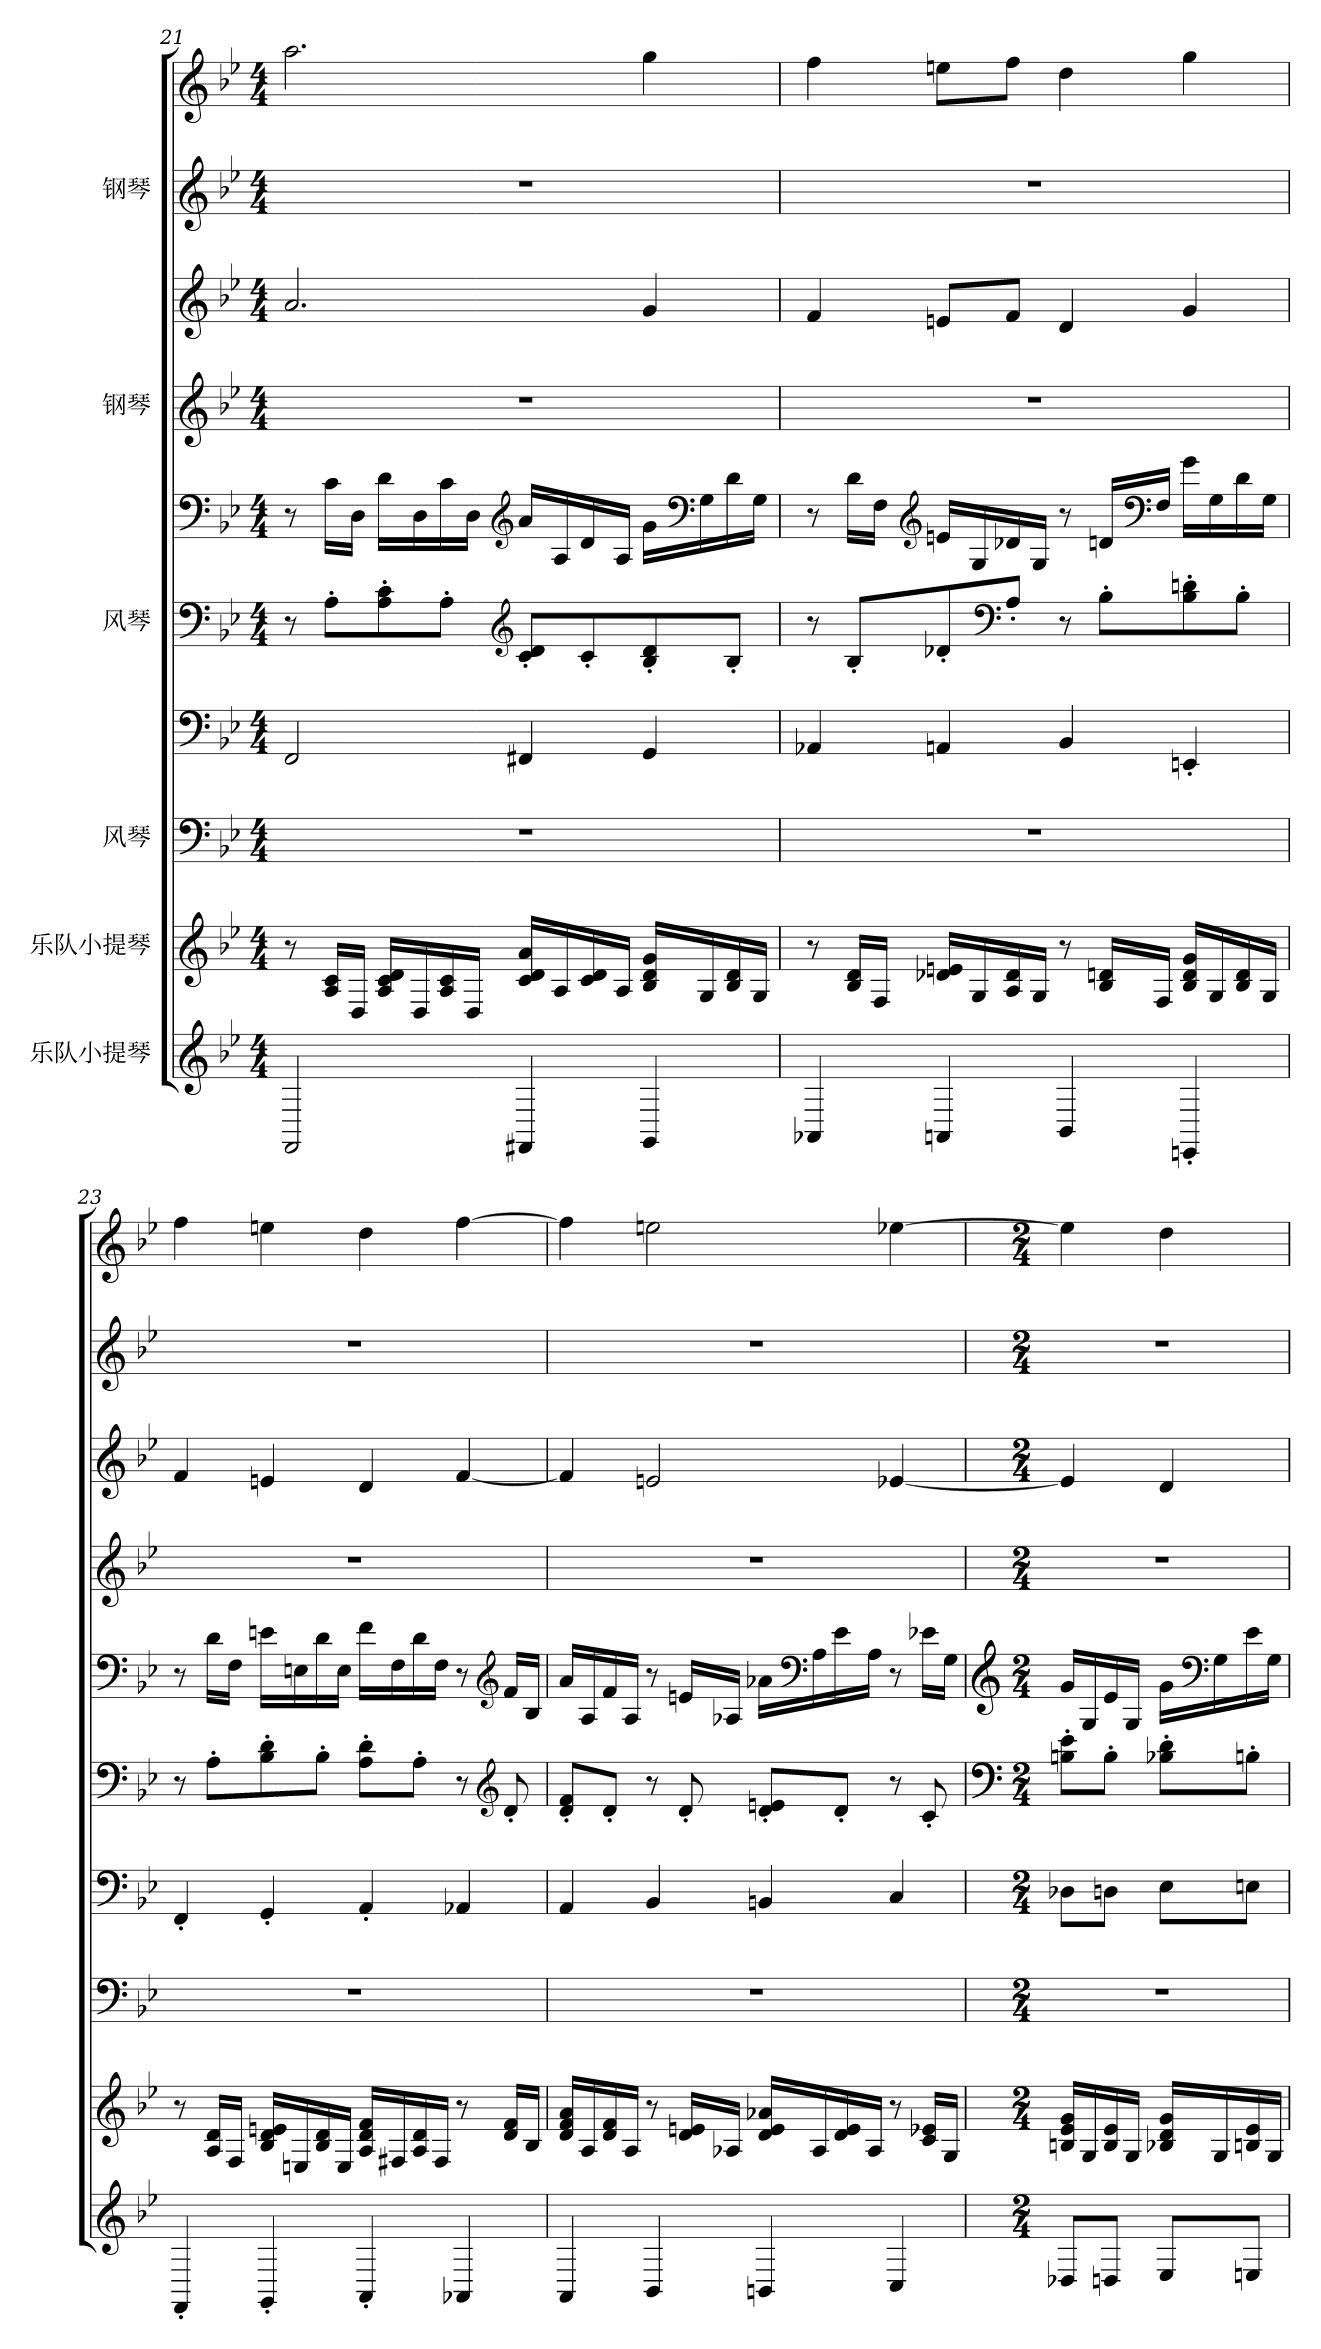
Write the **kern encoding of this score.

**kern	**kern	**kern	**kern	**kern	**kern	**kern	**kern	**kern	**kern
*part6	*part5	*part4	*part4	*part3	*part3	*part2	*part2	*part1	*part1
*staff10	*staff9	*staff8	*staff7	*staff6	*staff5	*staff4	*staff3	*staff2	*staff1
*I"乐队小提琴	*I"乐队小提琴	*I"风琴	*	*I"风琴	*	*I"钢琴	*	*I"钢琴	*
!!LO:PB:g=z
*clefG2	*clefG2	*clefF4	*clefF4	*clefF4	*clefF4	*clefG2	*clefG2	*clefG2	*clefG2
*k[b-e-]	*k[b-e-]	*k[b-e-]	*k[b-e-]	*k[b-e-]	*k[b-e-]	*k[b-e-]	*k[b-e-]	*k[b-e-]	*k[b-e-]
*M4/4	*M4/4	*M4/4	*M4/4	*M4/4	*M4/4	*M4/4	*M4/4	*M4/4	*M4/4
=21	=21	=21	=21	=21	=21	=21	=21	=21	=21
2FF/	8r	1r	2FF/	8r	8r	1r	2.a/	1r	2.aa\
.	16A/ 16c/LL	.	.	8A'\L	16c\LL	.	.	.	.
.	16D/JJ	.	.	.	16D\JJ	.	.	.	.
.	16A/ 16c/ 16d/LL	.	.	8A\' 8c\'	16d\LL	.	.	.	.
.	16D/	.	.	.	16D\	.	.	.	.
.	16A/ 16c/	.	.	8A'\J	16c\	.	.	.	.
.	16D/JJ	.	.	.	16D\JJ	.	.	.	.
*	*	*	*	*clefG2	*clefG2	*	*	*	*
4FF#X/	16c/ 16d/ 16a/LL	.	4FF#X/	8c/' 8d/'L	16a/LL	.	.	.	.
.	16A/	.	.	.	16A/	.	.	.	.
.	16c/ 16d/	.	.	8c'/	16d/	.	.	.	.
.	16A/JJ	.	.	.	16A/JJ	.	.	.	.
4GG/	16B-/ 16d/ 16g/LL	.	4GG/	8B-/' 8d/'	16g\LL	.	4g/	.	4gg\
*	*	*	*	*	*clefF4	*	*	*	*
.	16G/	.	.	.	16G\	.	.	.	.
.	16B-/ 16d/	.	.	8B-'/J	16d\	.	.	.	.
.	16G/JJ	.	.	.	16G\JJ	.	.	.	.
!!LO:PB:g=z
=22	=22	=22	=22	=22	=22	=22	=22	=22	=22
4AA-X/	8r	1r	4AA-X/	8r	8r	1r	4f/	1r	4ff\
.	16B-/ 16d/LL	.	.	8B-'/L	16d\LL	.	.	.	.
.	16F/JJ	.	.	.	16F\JJ	.	.	.	.
*	*	*	*	*	*clefG2	*	*	*	*
4AAn/	16d-X/ 16en/LL	.	4AAn/	8d-X'/	16en/LL	.	8en/L	.	8een\L
.	16G/	.	.	.	16G/	.	.	.	.
*	*	*	*	*clefF4	*	*	*	*	*
.	16A/ 16d-/	.	.	8A'/J	16d-X/	.	8f/J	.	8ff\J
.	16G/JJ	.	.	.	16G/JJ	.	.	.	.
4BB-/	8r	.	4BB-/	8r	8r	.	4d/	.	4dd\
.	16B-/ 16dn/LL	.	.	8B-'\L	16dn/LL	.	.	.	.
*	*	*	*	*	*clefF4	*	*	*	*
.	16F/JJ	.	.	.	16F/JJ	.	.	.	.
4EEn'/	16B-/ 16d/ 16g/LL	.	4EEn'/	8B-\' 8dn\'	16g\LL	.	4g/	.	4gg\
.	16G/	.	.	.	16G\	.	.	.	.
.	16B-/ 16d/	.	.	8B-'\J	16d\	.	.	.	.
.	16G/JJ	.	.	.	16G\JJ	.	.	.	.
!!LO:PB:g=z
=23	=23	=23	=23	=23	=23	=23	=23	=23	=23
4FF'/	8r	1r	4FF'/	8r	8r	1r	4f/	1r	4ff\
.	16A/ 16d/LL	.	.	8A'\L	16d\LL	.	.	.	.
.	16F/JJ	.	.	.	16F\JJ	.	.	.	.
4GG'/	16B-/ 16d/ 16en/LL	.	4GG'/	8B-\' 8d\'	16en\LL	.	4en/	.	4een\
.	16En/	.	.	.	16En\	.	.	.	.
.	16B-/ 16d/	.	.	8B-'\J	16d\	.	.	.	.
.	16E/JJ	.	.	.	16E\JJ	.	.	.	.
4AA'/	16A/ 16d/ 16f/LL	.	4AA'/	8A\' 8d\'L	16f\LL	.	4d/	.	4dd\
.	16F#X/	.	.	.	16F\	.	.	.	.
.	16A/ 16d/	.	.	8A'\J	16d\	.	.	.	.
.	16F#/JJ	.	.	.	16F\JJ	.	.	.	.
4AA-X/	8r	.	4AA-X/	8r	8r	.	[4f/	.	[4ff\
*	*	*	*	*clefG2	*clefG2	*	*	*	*
.	16d/ 16f/LL	.	.	8d'/	16f/LL	.	.	.	.
.	16B-/JJ	.	.	.	16B-/JJ	.	.	.	.
=24	=24	=24	=24	=24	=24	=24	=24	=24	=24
4AA/	16d/ 16f/ 16a/LL	1r	4AA/	8d/' 8f/'L	16a/LL	1r	4f/]	1r	4ff\]
.	16A/	.	.	.	16A/	.	.	.	.
.	16d/ 16f/	.	.	8d'/J	16f/	.	.	.	.
.	16A/JJ	.	.	.	16A/JJ	.	.	.	.
4BB-/	8r	.	4BB-/	8r	8r	.	2en/	.	2een\
.	16d/ 16en/LL	.	.	8d'/	16en/LL	.	.	.	.
.	16A-X/JJ	.	.	.	16A-X/JJ	.	.	.	.
4BBn/	16d/ 16e/ 16a-X/LL	.	4BBn/	8d/' 8en/'L	16a-X\LL	.	.	.	.
*	*	*	*	*	*clefF4	*	*	*	*
.	16A-/	.	.	.	16A-\	.	.	.	.
.	16d/ 16e/	.	.	8d'/J	16e\	.	.	.	.
.	16A-/JJ	.	.	.	16A-\JJ	.	.	.	.
4C/	8r	.	4C/	8r	8r	.	[4e-X/	.	[4ee-X\
.	16c/ 16e-X/LL	.	.	8c'/	16e-X\LL	.	.	.	.
.	16G/JJ	.	.	.	16G\JJ	.	.	.	.
!!LO:PB:g=z
=25	=25	=25	=25	=25	=25	=25	=25	=25	=25
*	*	*	*	*clefF4	*clefG2	*	*	*	*
*M2/4	*M2/4	*M2/4	*M2/4	*M2/4	*M2/4	*M2/4	*M2/4	*M2/4	*M2/4
8D-X/L	16Bn/ 16e-/ 16g/LL	2r	8D-X\L	8Bn\' 8e-\'L	16g/LL	2r	4e-/]	2r	4ee-\]
.	16G/	.	.	.	16G/	.	.	.	.
8Dn/J	16B/ 16e-/	.	8Dn\J	8B'\J	16e-/	.	.	.	.
.	16G/JJ	.	.	.	16G/JJ	.	.	.	.
8E-/L	16B-X/ 16d/ 16g/LL	.	8E-\L	8B-X\' 8d\'L	16g\LL	.	4d/	.	4dd\
*	*	*	*	*	*clefF4	*	*	*	*
.	16G/	.	.	.	16G\	.	.	.	.
8En/J	16Bn/ 16e-/	.	8En\J	8Bn'\J	16e-\	.	.	.	.
.	16G/JJ	.	.	.	16G\JJ	.	.	.	.
=	=	=	=	=	=	=	=	=	=
*-	*-	*-	*-	*-	*-	*-	*-	*-	*-
